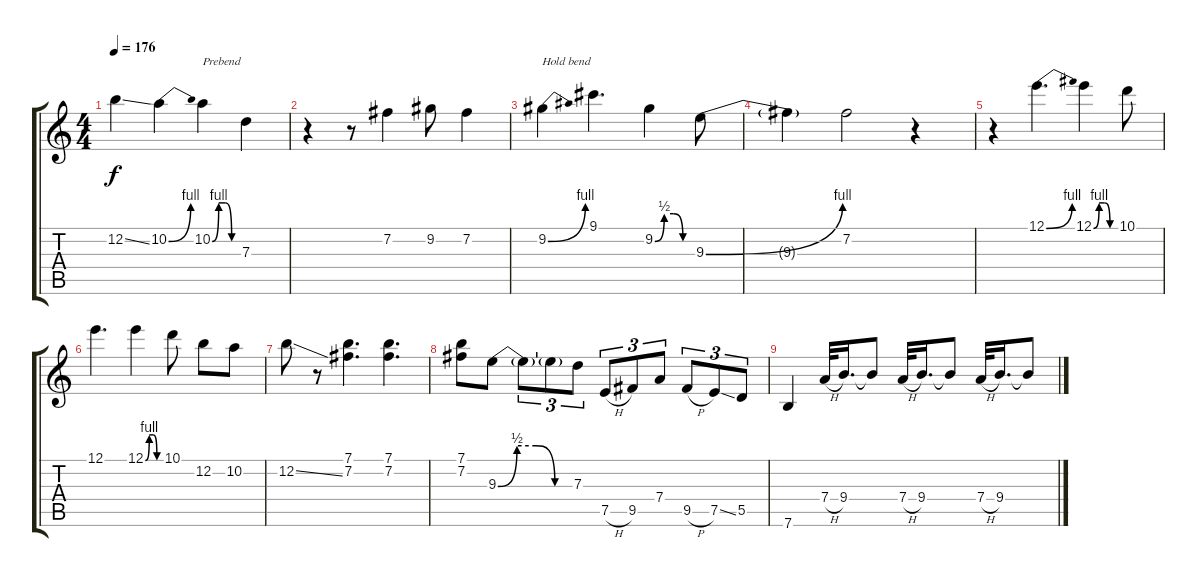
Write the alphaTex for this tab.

\track "" {instrument acousticguitarnylon}
\staff {score tabs}
\tuning (E4 B3 G3 D3 A2 E2) {hide}
\ts (4 4)
\tempo 176
\clef g2
\ks c
12.2{ss}.4{dy f} 10.2{be (bend 0 0 60 4)}.4 10.2{be (custom 0 0 15 4 30 4 45 0 60 0)}.4{txt "Prebend"} 7.3.4 |
r.4 r.8 7.2.4 9.2.8 7.2.4 |
9.2{be (bend 0 0 60 4)}.4{txt "Hold bend"} 9.1.4{d} 9.2{be (custom 0 0 15 2 30 2 45 0 60 0)}.4 9.3{be (bend 0 0 60 4)}.8 |
9.3{t}.4 7.2.2 r.4 |
r.4 12.1{be (bend 0 0 60 4)}.4{d} 12.1{be (custom 0 0 15 4 30 4 45 0 60 0)}.4 10.1.8 |
12.1.4{d} 12.1{be (custom 0 0 15 4 30 4 45 0 60 0)}.4 10.1.8 12.2.8 10.2.8 |
12.2{ss}.8 r.8 (7.1 7.2).4{d} (7.1 7.2).4{d} |
(7.1 7.2).8 9.3{be (custom 0 0 15 2 30 2 45 0 60 0)}.8 9.3{t}.8{tu (3 2)} 9.3{t}.8{tu (3 2)} 7.3.8{tu (3 2)} 7.5{h}.8{tu (3 2)} 9.5.8{tu (3 2)} 7.4.8{tu (3 2)} 9.5{h}.8{tu (3 2)} 7.5{ss}.8{tu (3 2)} 5.5.8{tu (3 2)} |
7.6.4 7.4{h}.32 9.4.16{d} 9.4{t}.8 7.4{h}.32 9.4.16{d} 9.4{t}.8 7.4{h}.32 9.4.16{d} 9.4{t}.8
